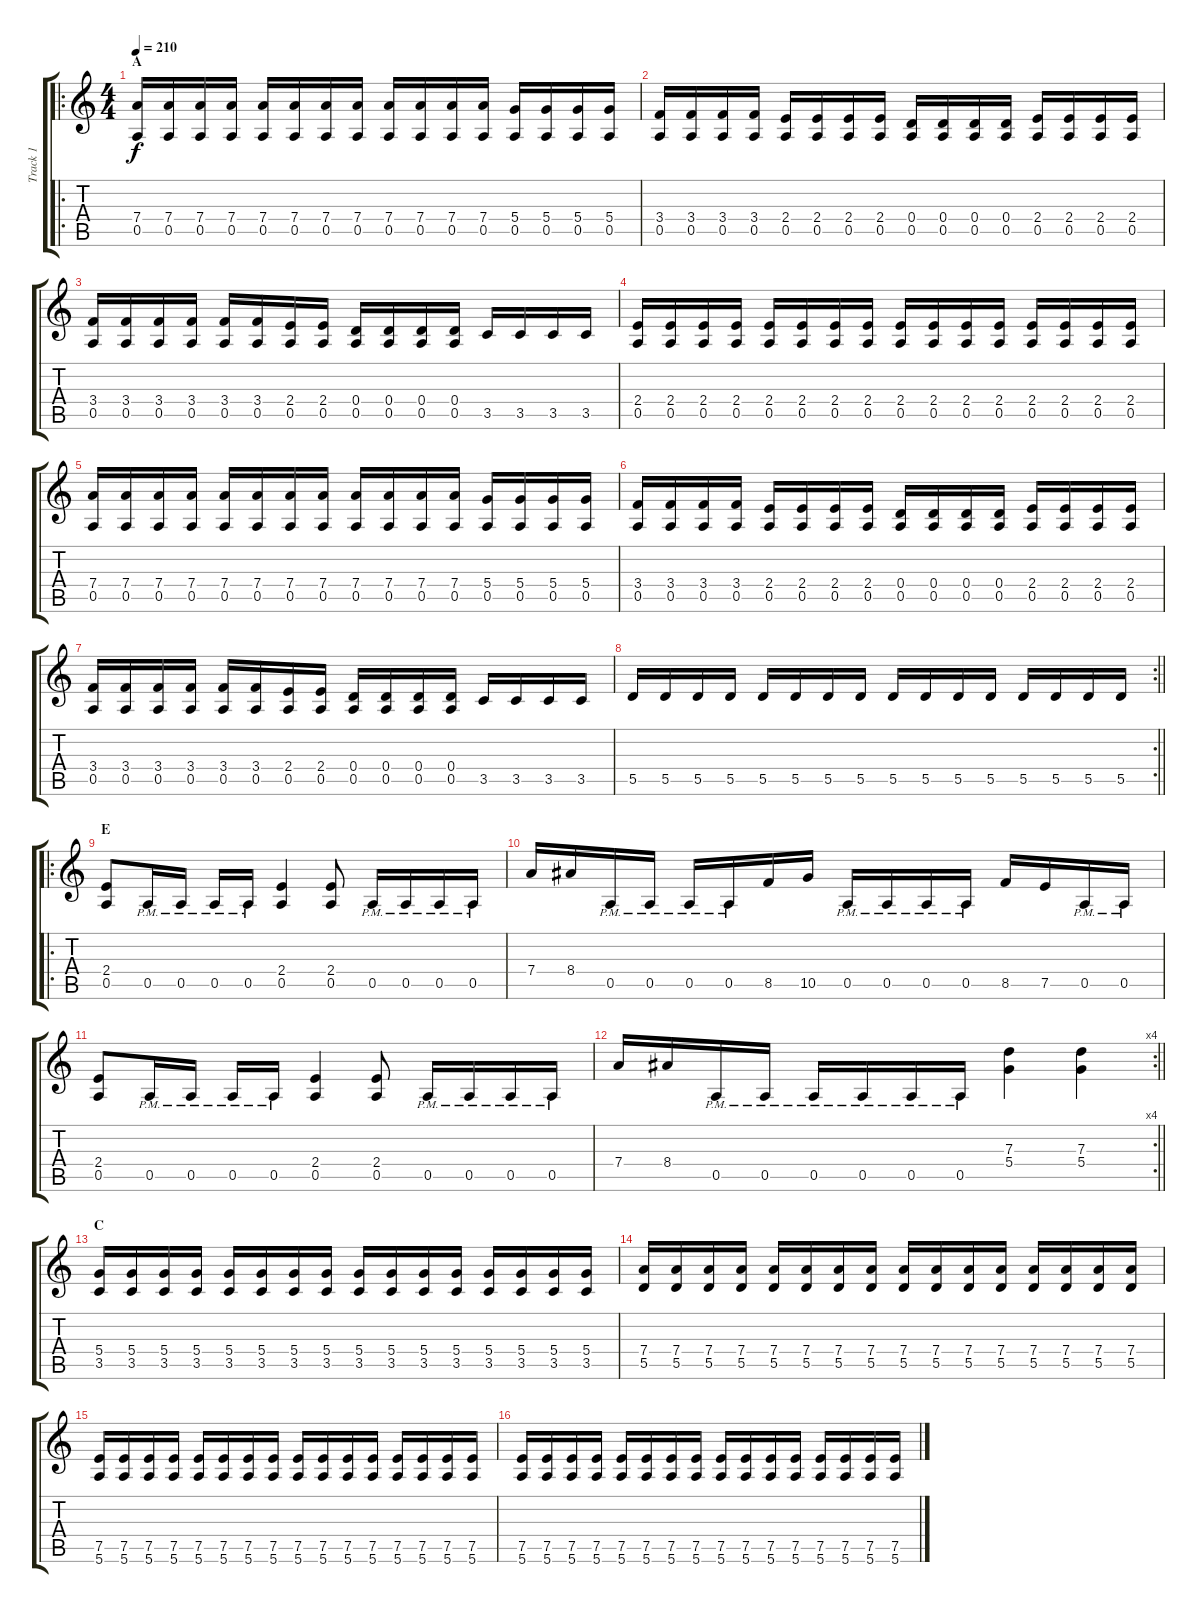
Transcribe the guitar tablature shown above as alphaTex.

\track ("Track 1" "Track 1") {instrument distortionguitar}
\staff {score tabs}
\tuning (E4 B3 G3 D3 A2 E2) {hide}
\ro
\ts (4 4)
\section ("" "A")
\tempo 210
\clef g2
\ks c
(7.4 0.5).16{dy f} (7.4 0.5).16 (7.4 0.5).16 (7.4 0.5).16 (7.4 0.5).16 (7.4 0.5).16 (7.4 0.5).16 (7.4 0.5).16 (7.4 0.5).16 (7.4 0.5).16 (7.4 0.5).16 (7.4 0.5).16 (5.4 0.5).16 (5.4 0.5).16 (5.4 0.5).16 (5.4 0.5).16 |
(3.4 0.5).16 (3.4 0.5).16 (3.4 0.5).16 (3.4 0.5).16 (2.4 0.5).16 (2.4 0.5).16 (2.4 0.5).16 (2.4 0.5).16 (0.4 0.5).16 (0.4 0.5).16 (0.4 0.5).16 (0.4 0.5).16 (2.4 0.5).16 (2.4 0.5).16 (2.4 0.5).16 (2.4 0.5).16 |
(3.4 0.5).16 (3.4 0.5).16 (3.4 0.5).16 (3.4 0.5).16 (3.4 0.5).16 (3.4 0.5).16 (2.4 0.5).16 (2.4 0.5).16 (0.4 0.5).16 (0.4 0.5).16 (0.4 0.5).16 (0.4 0.5).16 3.5.16 3.5.16 3.5.16 3.5.16 |
(2.4 0.5).16 (2.4 0.5).16 (2.4 0.5).16 (2.4 0.5).16 (2.4 0.5).16 (2.4 0.5).16 (2.4 0.5).16 (2.4 0.5).16 (2.4 0.5).16 (2.4 0.5).16 (2.4 0.5).16 (2.4 0.5).16 (2.4 0.5).16 (2.4 0.5).16 (2.4 0.5).16 (2.4 0.5).16 |
(7.4 0.5).16 (7.4 0.5).16 (7.4 0.5).16 (7.4 0.5).16 (7.4 0.5).16 (7.4 0.5).16 (7.4 0.5).16 (7.4 0.5).16 (7.4 0.5).16 (7.4 0.5).16 (7.4 0.5).16 (7.4 0.5).16 (5.4 0.5).16 (5.4 0.5).16 (5.4 0.5).16 (5.4 0.5).16 |
(3.4 0.5).16 (3.4 0.5).16 (3.4 0.5).16 (3.4 0.5).16 (2.4 0.5).16 (2.4 0.5).16 (2.4 0.5).16 (2.4 0.5).16 (0.4 0.5).16 (0.4 0.5).16 (0.4 0.5).16 (0.4 0.5).16 (2.4 0.5).16 (2.4 0.5).16 (2.4 0.5).16 (2.4 0.5).16 |
(3.4 0.5).16 (3.4 0.5).16 (3.4 0.5).16 (3.4 0.5).16 (3.4 0.5).16 (3.4 0.5).16 (2.4 0.5).16 (2.4 0.5).16 (0.4 0.5).16 (0.4 0.5).16 (0.4 0.5).16 (0.4 0.5).16 3.5.16 3.5.16 3.5.16 3.5.16 |
\rc 2
\barLineRight lightlight
5.5.16 5.5.16 5.5.16 5.5.16 5.5.16 5.5.16 5.5.16 5.5.16 5.5.16 5.5.16 5.5.16 5.5.16 5.5.16 5.5.16 5.5.16 5.5.16 |
\ro
\section ("" "E")
(2.4 0.5).8 0.5{pm}.16 0.5{pm}.16 0.5{pm}.16 0.5{pm}.16 (2.4 0.5).4 (2.4 0.5).8 0.5{pm}.16 0.5{pm}.16 0.5{pm}.16 0.5{pm}.16 |
7.4.16 8.4.16 0.5{pm}.16 0.5{pm}.16 0.5{pm}.16 0.5{pm}.16 8.5.16 10.5.16 0.5{pm}.16 0.5{pm}.16 0.5{pm}.16 0.5{pm}.16 8.5.16 7.5.16 0.5{pm}.16 0.5{pm}.16 |
(2.4 0.5).8 0.5{pm}.16 0.5{pm}.16 0.5{pm}.16 0.5{pm}.16 (2.4 0.5).4 (2.4 0.5).8 0.5{pm}.16 0.5{pm}.16 0.5{pm}.16 0.5{pm}.16 |
\rc 4
\barLineRight lightlight
7.4.16 8.4.16 0.5{pm}.16 0.5{pm}.16 0.5{pm}.16 0.5{pm}.16 0.5{pm}.16 0.5{pm}.16 (7.3 5.4).4 (7.3 5.4).4 |
\section ("" "C")
(5.4 3.5).16 (5.4 3.5).16 (5.4 3.5).16 (5.4 3.5).16 (5.4 3.5).16 (5.4 3.5).16 (5.4 3.5).16 (5.4 3.5).16 (5.4 3.5).16 (5.4 3.5).16 (5.4 3.5).16 (5.4 3.5).16 (5.4 3.5).16 (5.4 3.5).16 (5.4 3.5).16 (5.4 3.5).16 |
(7.4 5.5).16 (7.4 5.5).16 (7.4 5.5).16 (7.4 5.5).16 (7.4 5.5).16 (7.4 5.5).16 (7.4 5.5).16 (7.4 5.5).16 (7.4 5.5).16 (7.4 5.5).16 (7.4 5.5).16 (7.4 5.5).16 (7.4 5.5).16 (7.4 5.5).16 (7.4 5.5).16 (7.4 5.5).16 |
(7.5 5.6).16 (7.5 5.6).16 (7.5 5.6).16 (7.5 5.6).16 (7.5 5.6).16 (7.5 5.6).16 (7.5 5.6).16 (7.5 5.6).16 (7.5 5.6).16 (7.5 5.6).16 (7.5 5.6).16 (7.5 5.6).16 (7.5 5.6).16 (7.5 5.6).16 (7.5 5.6).16 (7.5 5.6).16 |
(7.5 5.6).16 (7.5 5.6).16 (7.5 5.6).16 (7.5 5.6).16 (7.5 5.6).16 (7.5 5.6).16 (7.5 5.6).16 (7.5 5.6).16 (7.5 5.6).16 (7.5 5.6).16 (7.5 5.6).16 (7.5 5.6).16 (7.5 5.6).16 (7.5 5.6).16 (7.5 5.6).16 (7.5 5.6).16
